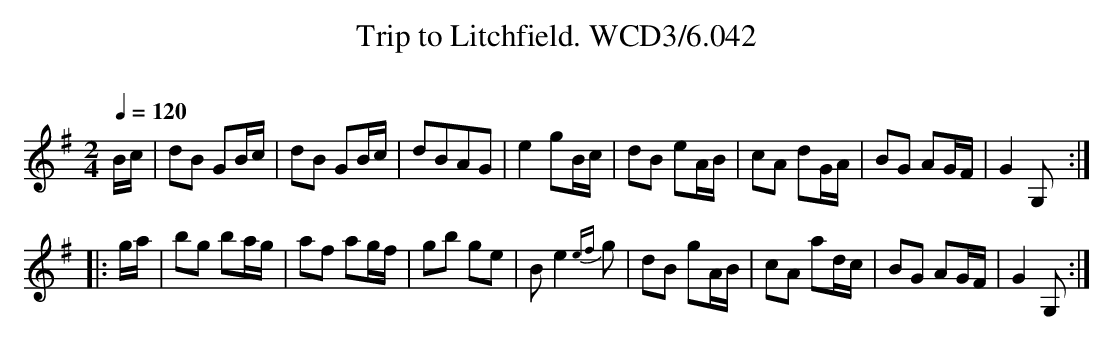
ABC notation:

X:1
T:Trip to Litchfield. WCD3/6.042
O:
M:2/4
L:1/8
Q:1/4=120
K:G
B/c/|dB GB/c/|dB GB/c/|dBAG|e2gB/c/|\
dB eA/B/|cA dG/A/|BG AG/F/|G2 G,:|
|:g/a/|bg ba/g/|af ag/f/|gb ge|B e2 {ef}g|\
dB gA/B/|cA ad/c/|BG AG/F/|G2 G,:|
